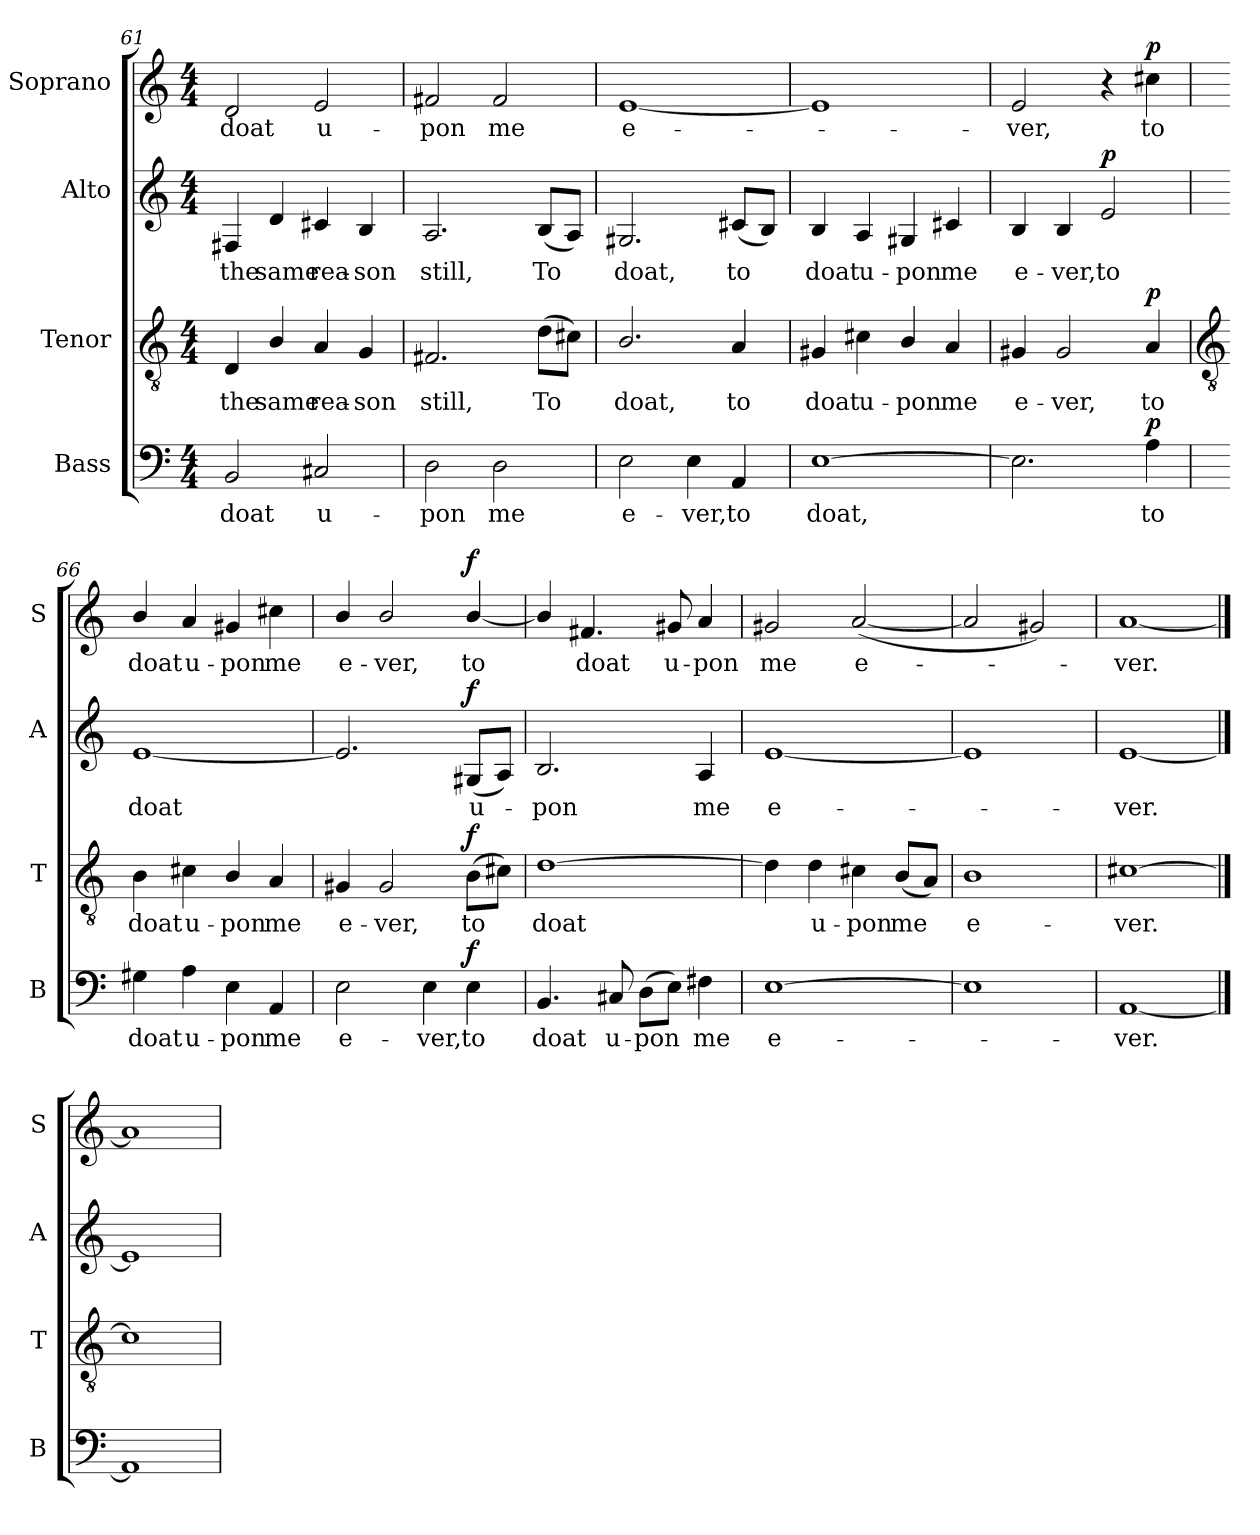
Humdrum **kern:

**kern	**text	**dynam	**kern	**text	**dynam	**kern	**text	**dynam	**kern	**text	**dynam
*part4	*part4	*part4	*part3	*part3	*part3	*part2	*part2	*part2	*part1	*part1	*part1
*staff4	*staff4	*staff4	*staff3	*staff3	*staff3	*staff2	*staff2	*staff2	*staff1	*staff1	*staff1
*I"Bass	*	*	*I"Tenor	*	*	*I"Alto	*	*	*I"Soprano	*	*
*I'B	*	*	*I'T	*	*	*I'A	*	*	*I'S	*	*
!!LO:LB:g=z
*clefF4	*	*	*clefGv2	*	*	*clefG2	*	*	*clefG2	*	*
*k[]	*	*	*k[]	*	*	*k[]	*	*	*k[]	*	*
*C:	*	*	*C:	*	*	*C:	*	*	*C:	*	*
*M4/4	*	*	*M4/4	*	*	*M4/4	*	*	*M4/4	*	*
=61	=61	=61	=61	=61	=61	=61	=61	=61	=61	=61	=61
!	!LO:LY:b	!	!	!LO:LY:b	!	!	!LO:LY:b	!	!	!LO:LY:b	!
2BB	doat	.	4D	the	.	4F#X	the	.	2d	doat	.
!	!	!	!	!LO:LY:b	!	!	!LO:LY:b	!	!	!	!
.	.	.	4B/	same	.	4d	same	.	.	.	.
!	!LO:LY:b	!	!	!LO:LY:b	!	!	!LO:LY:b	!	!	!LO:LY:b	!
2C#X	u-	.	4A/	rea-	.	4c#X/	rea-	.	2e	u-	.
!	!	!	!	!LO:LY:b	!	!	!LO:LY:b	!	!	!	!
.	.	.	4G	-son	.	4B	-son	.	.	.	.
=62	=62	=62	=62	=62	=62	=62	=62	=62	=62	=62	=62
!	!LO:LY:b	!	!	!LO:LY:b	!	!	!LO:LY:b	!	!	!LO:LY:b	!
2D	-pon	.	2.F#X	still,	.	2.A	still,	.	2f#X	-pon	.
!	!LO:LY:b	!	!	!	!	!	!	!	!	!LO:LY:b	!
2D	me	.	.	.	.	.	.	.	2f#	me	.
!	!	!	!	!LO:LY:b	!	!	!LO:LY:b	!	!	!	!
.	.	.	(>8dL	To	.	(<8BL	To	.	.	.	.
.	.	.	8c#XJ)	.	.	8AJ)	.	.	.	.	.
=63	=63	=63	=63	=63	=63	=63	=63	=63	=63	=63	=63
!	!LO:LY:b	!	!	!LO:LY:b	!	!	!LO:LY:b	!	!	!LO:LY:b	!
2E	e-	.	2.B/	doat,	.	2.G#X	doat,	.	[1e	e-	.
!	!LO:LY:b	!	!	!	!	!	!	!	!	!	!
4E	-ver,	.	.	.	.	.	.	.	.	.	.
!	!LO:LY:b	!	!	!LO:LY:b	!	!	!LO:LY:b	!	!	!	!
4AA	to	.	4A/	to	.	(<8c#XL	to	.	.	.	.
.	.	.	.	.	.	8BJ)	.	.	.	.	.
=64	=64	=64	=64	=64	=64	=64	=64	=64	=64	=64	=64
!	!LO:LY:b	!	!	!LO:LY:b	!	!	!LO:LY:b	!	!	!	!
[1E	doat,	.	4G#X	doat	.	4B	doat	.	1e]	.	.
!	!	!	!	!LO:LY:b	!	!	!LO:LY:b	!	!	!	!
.	.	.	4c#X	u-	.	4A	u-	.	.	.	.
!	!	!	!	!LO:LY:b	!	!	!LO:LY:b	!	!	!	!
.	.	.	4B/	-pon	.	4G#X	-pon	.	.	.	.
!	!	!	!	!LO:LY:b	!	!	!LO:LY:b	!	!	!	!
.	.	.	4A/	me	.	4c#X/	me	.	.	.	.
=65	=65	=65	=65	=65	=65	=65	=65	=65	=65	=65	=65
!	!	!	!	!LO:LY:b	!	!	!LO:LY:b	!	!	!LO:LY:b	!
2.E]	.	.	4G#X	e-	.	4B	e-	.	2e	ver,	.
!	!	!	!	!LO:LY:b	!	!	!LO:LY:b	!	!	!	!
.	.	.	2G#	-ver,	.	4B	-ver,	.	.	.	.
!	!	!	!	!	!	!	!LO:LY:b	!LO:DY:b	!	!	!
.	.	.	.	.	.	2e	to	p	4r	.	.
!	!LO:LY:b	!LO:DY:b	!	!LO:LY:b	!LO:DY:b	!	!	!	!	!LO:LY:b	!LO:DY:b
4A	to	p	4A	to	p	.	.	.	4cc#X	to	p
!!LO:LB:g=z
=66	=66	=66	=66	=66	=66	=66	=66	=66	=66	=66	=66
*	*	*	*clefGv2	*	*	*	*	*	*	*	*
!	!LO:LY:b	!	!	!LO:LY:b	!	!	!LO:LY:b	!	!	!LO:LY:b	!
4G#X	doat	.	4B	doat	.	[1e	doat	.	4b/	doat	.
!	!LO:LY:b	!	!	!LO:LY:b	!	!	!	!	!	!LO:LY:b	!
4A	u-	.	4c#X	u-	.	.	.	.	4a	u-	.
!	!LO:LY:b	!	!	!LO:LY:b	!	!	!	!	!	!LO:LY:b	!
4E	-pon	.	4B/	-pon	.	.	.	.	4g#X	-pon	.
!	!LO:LY:b	!	!	!LO:LY:b	!	!	!	!	!	!LO:LY:b	!
4AA	me	.	4A/	me	.	.	.	.	4cc#X	me	.
=67	=67	=67	=67	=67	=67	=67	=67	=67	=67	=67	=67
!	!LO:LY:b	!	!	!LO:LY:b	!	!	!	!	!	!LO:LY:b	!
2E	e-	.	4G#X	e-	.	2.e]	.	.	4b/	e-	.
!	!	!	!	!LO:LY:b	!	!	!	!	!	!LO:LY:b	!
.	.	.	2G#	-ver,	.	.	.	.	2b/	-ver,	.
!	!LO:LY:b	!	!	!	!	!	!	!	!	!	!
4E	-ver,	.	.	.	.	.	.	.	.	.	.
!	!LO:LY:b	!LO:DY:b	!	!LO:LY:b	!LO:DY:b	!	!LO:LY:b	!LO:DY:b	!	!LO:LY:b	!LO:DY:b
4E	to	f	(>8BL	to	f	(<8G#XL	u-	f	[4b/	to	f
.	.	.	8c#XJ)	.	.	8AJ)	.	.	.	.	.
=68	=68	=68	=68	=68	=68	=68	=68	=68	=68	=68	=68
!	!LO:LY:b	!	!	!LO:LY:b	!	!	!LO:LY:b	!	!	!	!
4.BB	doat	.	[1d	doat	.	2.B	pon	.	4b/]	.	.
!	!	!	!	!	!	!	!	!	!	!LO:LY:b	!
.	.	.	.	.	.	.	.	.	4.f#X	doat	.
!	!LO:LY:b	!	!	!	!	!	!	!	!	!	!
8C#X	u-	.	.	.	.	.	.	.	.	.	.
!	!LO:LY:b	!	!	!	!	!	!	!	!	!	!
(>8DL	-pon	.	.	.	.	.	.	.	.	.	.
!	!	!	!	!	!	!	!	!	!	!LO:LY:b	!
8EJ)	.	.	.	.	.	.	.	.	8g#X	u-	.
!	!LO:LY:b	!	!	!	!	!	!LO:LY:b	!	!	!LO:LY:b	!
4F#X	me	.	.	.	.	4A	me	.	4a	-pon	.
=69	=69	=69	=69	=69	=69	=69	=69	=69	=69	=69	=69
!	!LO:LY:b	!	!	!	!	!	!LO:LY:b	!	!	!LO:LY:b	!
[1E	e-	.	4d]	.	.	[1e	e-	.	2g#X	me	.
!	!	!	!	!LO:LY:b	!	!	!	!	!	!	!
.	.	.	4d	u-	.	.	.	.	.	.	.
!	!	!	!	!LO:LY:b	!	!	!	!	!	!LO:LY:b	!
.	.	.	4c#X	-pon	.	.	.	.	(<[2a	e-	.
!	!	!	!	!LO:LY:b	!	!	!	!	!	!	!
.	.	.	(<8BL	me	.	.	.	.	.	.	.
.	.	.	8AJ)	.	.	.	.	.	.	.	.
=70	=70	=70	=70	=70	=70	=70	=70	=70	=70	=70	=70
!	!	!	!	!LO:LY:b	!	!	!	!	!	!	!
1E]	.	.	1B	e-	.	1e]	.	.	2a]	.	.
.	.	.	.	.	.	.	.	.	2g#X)	.	.
=71	=71	=71	=71	=71	=71	=71	=71	=71	=71	=71	=71
!	!LO:LY:b	!	!	!LO:LY:b	!	!	!LO:LY:b	!	!	!LO:LY:b	!
[1AA	ver.	.	[1c#X	-ver.	.	[1e	ver.	.	[1a	ver.	.
==72	==72	==72	==72	==72	==72	==72	==72	==72	==72	==72	==72
1AA]	.	.	1c#]	.	.	1e]	.	.	1a]	.	.
=	=	=	=	=	=	=	=	=	=	=	=
*-	*-	*-	*-	*-	*-	*-	*-	*-	*-	*-	*-
